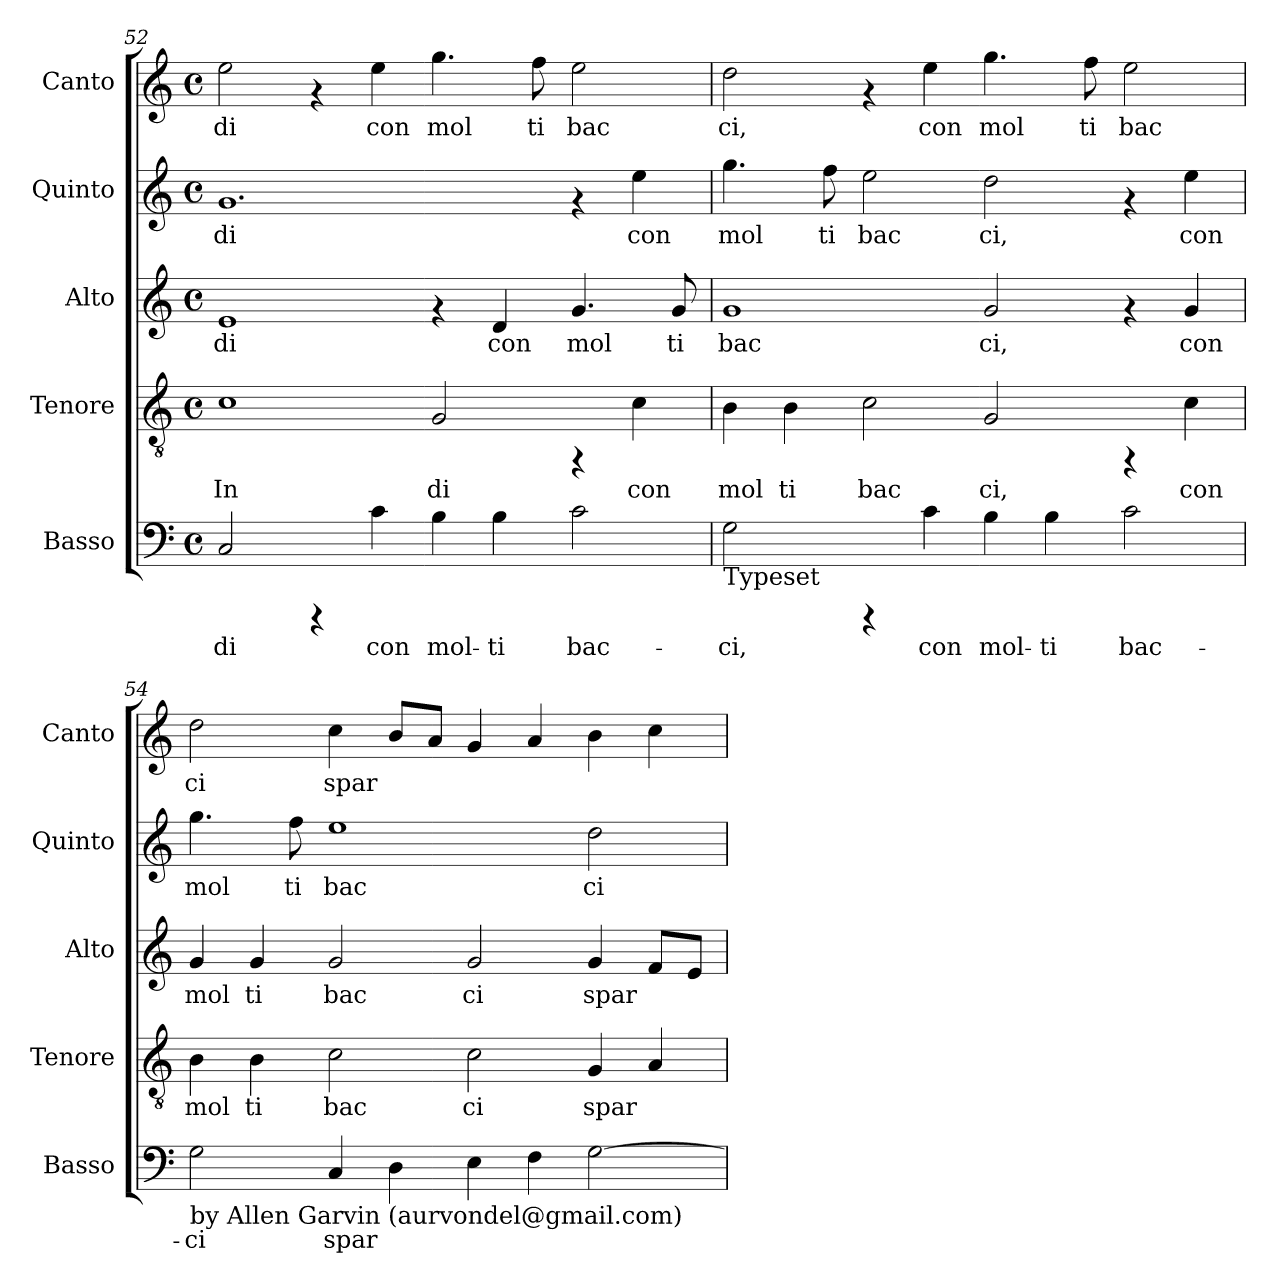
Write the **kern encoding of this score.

**kern	**text	**kern	**text	**kern	**text	**kern	**text	**kern	**text
*part5	*part5	*part4	*part4	*part3	*part3	*part2	*part2	*part1	*part1
*staff5	*staff5	*staff4	*staff4	*staff3	*staff3	*staff2	*staff2	*staff1	*staff1
*I"Basso	*	*I"Tenore	*	*I"Alto	*	*I"Quinto	*	*I"Canto	*
*I'Basso	*	*I'Tenore	*	*I'Alto	*	*I'Quinto	*	*I'Canto	*
!!LO:PB:g=z
*clefF4	*	*clefGv2	*	*clefG2	*	*clefG2	*	*clefG2	*
*k[]	*	*k[]	*	*k[]	*	*k[]	*	*k[]	*
*C:	*	*C:	*	*C:	*	*C:	*	*C:	*
*M4/4	*	*M4/4	*	*M4/4	*	*M4/4	*	*M4/4	*
*met(c)	*	*met(c)	*	*met(c)	*	*met(c)	*	*met(c)	*
=52	=52	=52	=52	=52	=52	=52	=52	=52	=52
!	!LO:LY:b:cj	!	!LO:LY:b:cj	!	!LO:LY:b:cj	!	!LO:LY:b:cj	!	!LO:LY:b:cj
2C/	di	1c	In	1e	-di	1.g	di	2ee\	di
4rCCC	.	.	.	.	.	.	.	4rf	.
!	!LO:LY:b:cj	!	!	!	!	!	!	!	!LO:LY:b:cj
4c\	con	.	.	.	.	.	.	4ee\	con
!	!LO:LY:b:cj	!	!LO:LY:b:cj	!	!	!	!	!	!LO:LY:b:cj
4B\	mol-	2G/	di	4rf	.	.	.	4.gg\	mol
!	!LO:LY:b:cj	!	!	!	!LO:LY:b:cj	!	!	!	!
4B\	-ti	.	.	4d/	con	.	.	.	.
!	!	!	!	!	!	!	!	!	!LO:LY:b:cj
.	.	.	.	.	.	.	.	8ff\	ti
!	!LO:LY:b:cj	!	!	!	!LO:LY:b:cj	!	!	!	!LO:LY:b:cj
2c\	bac-	4rFF	.	4.g/	mol	4rf	.	2ee\	bac
!	!	!	!LO:LY:b:cj	!	!	!	!LO:LY:b:cj	!	!
.	.	4c\	con	.	.	4ee\	con	.	.
!	!	!	!	!	!LO:LY:b:cj	!	!	!	!
.	.	.	.	8g/	ti	.	.	.	.
=53	=53	=53	=53	=53	=53	=53	=53	=53	=53
!LO:TX:b:t=Typeset	!	!	!	!	!	!	!	!	!
!	!LO:LY:b:cj	!	!LO:LY:b:cj	!	!LO:LY:b:cj	!	!LO:LY:b:cj	!	!LO:LY:b:cj
2G\	-ci,	4B\	mol	1g	bac	4.gg\	mol	2dd\	ci,
!	!	!	!LO:LY:b:cj	!	!	!	!	!	!
.	.	4B\	ti	.	.	.	.	.	.
!	!	!	!	!	!	!	!LO:LY:b:cj	!	!
.	.	.	.	.	.	8ff\	ti	.	.
!	!	!	!LO:LY:b:cj	!	!	!	!LO:LY:b:cj	!	!
4rCCC	.	2c\	bac	.	.	2ee\	bac	4rf	.
!	!LO:LY:b:cj	!	!	!	!	!	!	!	!LO:LY:b:cj
4c\	con	.	.	.	.	.	.	4ee\	con
!	!LO:LY:b:cj	!	!LO:LY:b:cj	!	!LO:LY:b:cj	!	!LO:LY:b:cj	!	!LO:LY:b:cj
4B\	mol-	2G/	ci,	2g/	ci,	2dd\	ci,	4.gg\	mol
!	!LO:LY:b:cj	!	!	!	!	!	!	!	!
4B\	-ti	.	.	.	.	.	.	.	.
!	!	!	!	!	!	!	!	!	!LO:LY:b:cj
.	.	.	.	.	.	.	.	8ff\	ti
!	!LO:LY:b:cj	!	!	!	!	!	!	!	!LO:LY:b:cj
2c\	bac-	4rFF	.	4rf	.	4rf	.	2ee\	bac
!	!	!	!LO:LY:b:cj	!	!LO:LY:b:cj	!	!LO:LY:b:cj	!	!
.	.	4c\	con	4g/	con	4ee\	con	.	.
=54	=54	=54	=54	=54	=54	=54	=54	=54	=54
!LO:TX:b:t=by Allen Garvin (aurvondel@gmail.com)	!	!	!	!	!	!	!	!	!
!	!LO:LY:b:cj	!	!LO:LY:b:cj	!	!LO:LY:b:cj	!	!LO:LY:b:cj	!	!LO:LY:b:cj
2G\	-ci	4B\	mol	4g/	mol	4.gg\	mol	2dd\	ci
!	!	!	!LO:LY:b:cj	!	!LO:LY:b:cj	!	!	!	!
.	.	4B\	ti	4g/	ti	.	.	.	.
!	!	!	!	!	!	!	!LO:LY:b:cj	!	!
.	.	.	.	.	.	8ff\	ti	.	.
!	!LO:LY:b:cj	!	!LO:LY:b:cj	!	!LO:LY:b:cj	!	!LO:LY:b:cj	!	!LO:LY:b:cj
4C/	spar-	2c\	bac	2g/	bac	1ee	bac	4cc\	spar
!	!LO:LY:b:cj	!	!	!	!	!	!	!	!LO:LY:b:cj
4D\	--	.	.	.	.	.	.	8b/L	.
!	!	!	!	!	!	!	!	!	!LO:LY:b:cj
.	.	.	.	.	.	.	.	8a/J	.
!	!LO:LY:b:cj	!	!LO:LY:b:cj	!	!LO:LY:b:cj	!	!	!	!LO:LY:b:cj
4E\	--	2c\	ci	2g/	ci	.	.	4g/	.
!	!LO:LY:b:cj	!	!	!	!	!	!	!	!LO:LY:b:cj
4F\	--	.	.	.	.	.	.	4a/	.
!	!LO:LY:b:cj	!	!LO:LY:b:cj	!	!LO:LY:b:cj	!	!LO:LY:b:cj	!	!LO:LY:b:cj
[>2G\	--	4G/	spar	4g/	spar	2dd\	ci	4b\	.
!	!	!	!LO:LY:b:cj	!	!LO:LY:b:cj	!	!	!	!LO:LY:b:cj
.	.	4A/	.	8f/L	.	.	.	4cc\	.
!	!	!	!	!	!LO:LY:b:cj	!	!	!	!
.	.	.	.	8e/J	.	.	.	.	.
=	=	=	=	=	=	=	=	=	=
*-	*-	*-	*-	*-	*-	*-	*-	*-	*-
